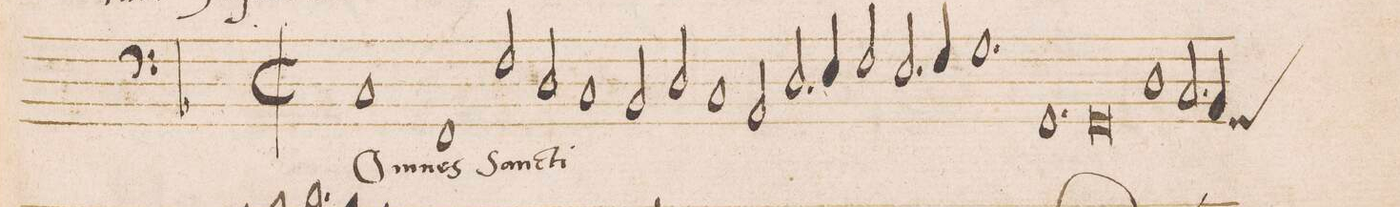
**kern	**text
*I"BASVS	*
*clefF4	*
*k[b-]	*
*met(C|)	*
*M2/1	*
1C	Om-
1FF	-nes
=2-	=2-
2F/	San-
2D/	.
1C	-cti
=3-	=3-
2BB-/	.
2D/	.
1C	.
=4-	=4-
2AA/	.
2.D/	.
4E/	.
2F/	.
=5-	=5-
2.E/	.
4F/	.
1.G	.
=6-	=6-
1.GG	.
=7-	=7-
0GG	.
=8-	=8-
1D	.
2.C/	.
*custos:GG	*
4BB-/	.
=9-	=9-
*-	*-
